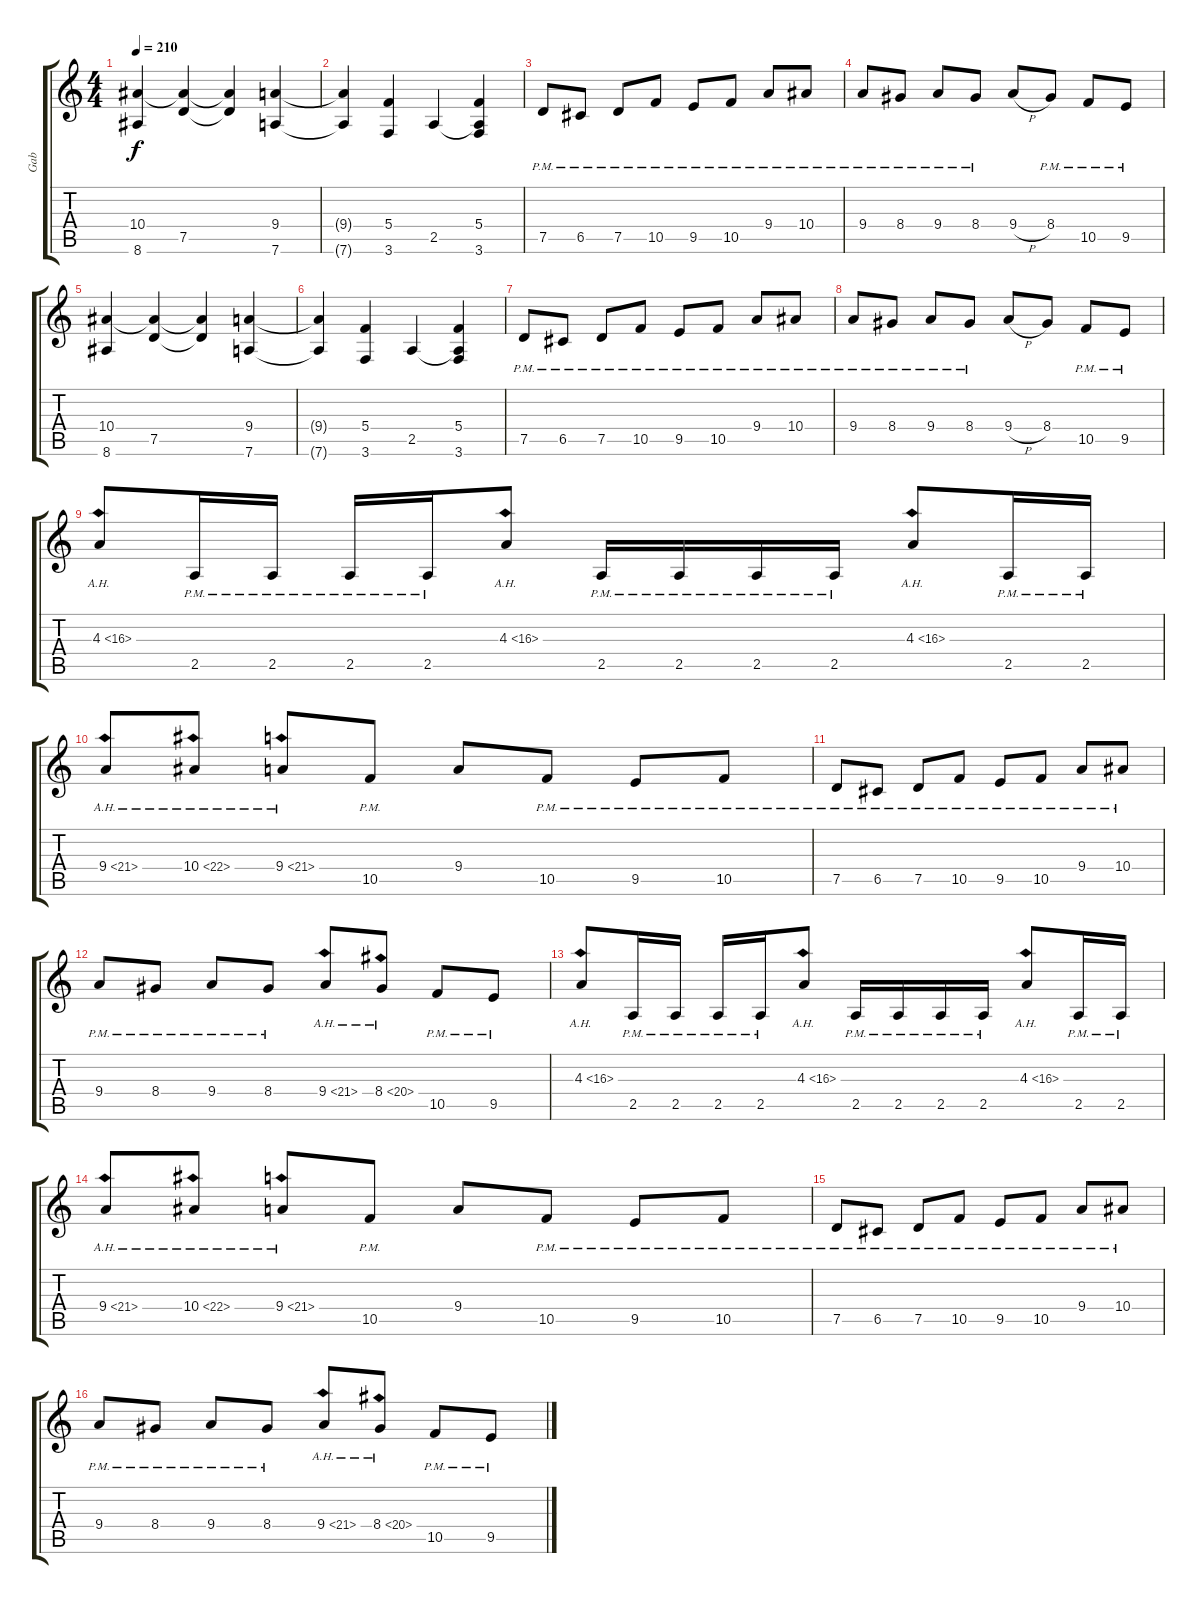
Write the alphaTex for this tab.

\track ("Gab" "Gab") {instrument distortionguitar}
\staff {score tabs}
\tuning (D4 A3 F3 C3 G2 D2) {hide}
\ts (4 4)
\tempo 210
\clef g2
\ks c
(10.4 8.6).4{dy f} (10.4{t} 7.5).4 (10.4{t} 7.5{t}).4 (9.4 7.6).4 |
(9.4{t} 7.6{t}).4 (5.4 3.6).4 2.5.4 (5.4 2.5{t} 3.6).4 |
7.5{pm}.8 6.5{pm}.8 7.5{pm}.8 10.5{pm}.8 9.5{pm}.8 10.5{pm}.8 9.4{pm}.8 10.4{pm}.8 |
9.4{pm}.8 8.4{pm}.8 9.4{pm}.8 8.4{pm}.8 9.4{h}.8 8.4{pm}.8 10.5{pm}.8 9.5{pm}.8 |
(10.4 8.6).4 (10.4{t} 7.5).4 (10.4{t} 7.5{t}).4 (9.4 7.6).4 |
(9.4{t} 7.6{t}).4 (5.4 3.6).4 2.5.4 (5.4 2.5{t} 3.6).4 |
7.5{pm}.8 6.5{pm}.8 7.5{pm}.8 10.5{pm}.8 9.5{pm}.8 10.5{pm}.8 9.4{pm}.8 10.4{pm}.8 |
9.4{pm}.8 8.4{pm}.8 9.4{pm}.8 8.4{pm}.8 9.4{h}.8 8.4.8 10.5{pm}.8 9.5{pm}.8 |
4.3{ah 12}.8 2.5{pm}.16 2.5{pm}.16 2.5{pm}.16 2.5{pm}.16 4.3{ah 12}.8 2.5{pm}.16 2.5{pm}.16 2.5{pm}.16 2.5{pm}.16 4.3{ah 12}.8 2.5{pm}.16 2.5{pm}.16 |
9.4{ah 12}.8 10.4{ah 12}.8 9.4{ah 12}.8 10.5{pm}.8 9.4.8 10.5{pm}.8 9.5{pm}.8 10.5{pm}.8 |
7.5{pm}.8 6.5{pm}.8 7.5{pm}.8 10.5{pm}.8 9.5{pm}.8 10.5{pm}.8 9.4{pm}.8 10.4{pm}.8 |
9.4{pm}.8 8.4{pm}.8 9.4{pm}.8 8.4{pm}.8 9.4{ah 12}.8 8.4{ah 12}.8 10.5{pm}.8 9.5{pm}.8 |
4.3{ah 12}.8 2.5{pm}.16 2.5{pm}.16 2.5{pm}.16 2.5{pm}.16 4.3{ah 12}.8 2.5{pm}.16 2.5{pm}.16 2.5{pm}.16 2.5{pm}.16 4.3{ah 12}.8 2.5{pm}.16 2.5{pm}.16 |
9.4{ah 12}.8 10.4{ah 12}.8 9.4{ah 12}.8 10.5{pm}.8 9.4.8 10.5{pm}.8 9.5{pm}.8 10.5{pm}.8 |
7.5{pm}.8 6.5{pm}.8 7.5{pm}.8 10.5{pm}.8 9.5{pm}.8 10.5{pm}.8 9.4{pm}.8 10.4{pm}.8 |
9.4{pm}.8 8.4{pm}.8 9.4{pm}.8 8.4{pm}.8 9.4{ah 12}.8 8.4{ah 12}.8 10.5{pm}.8 9.5{pm}.8
